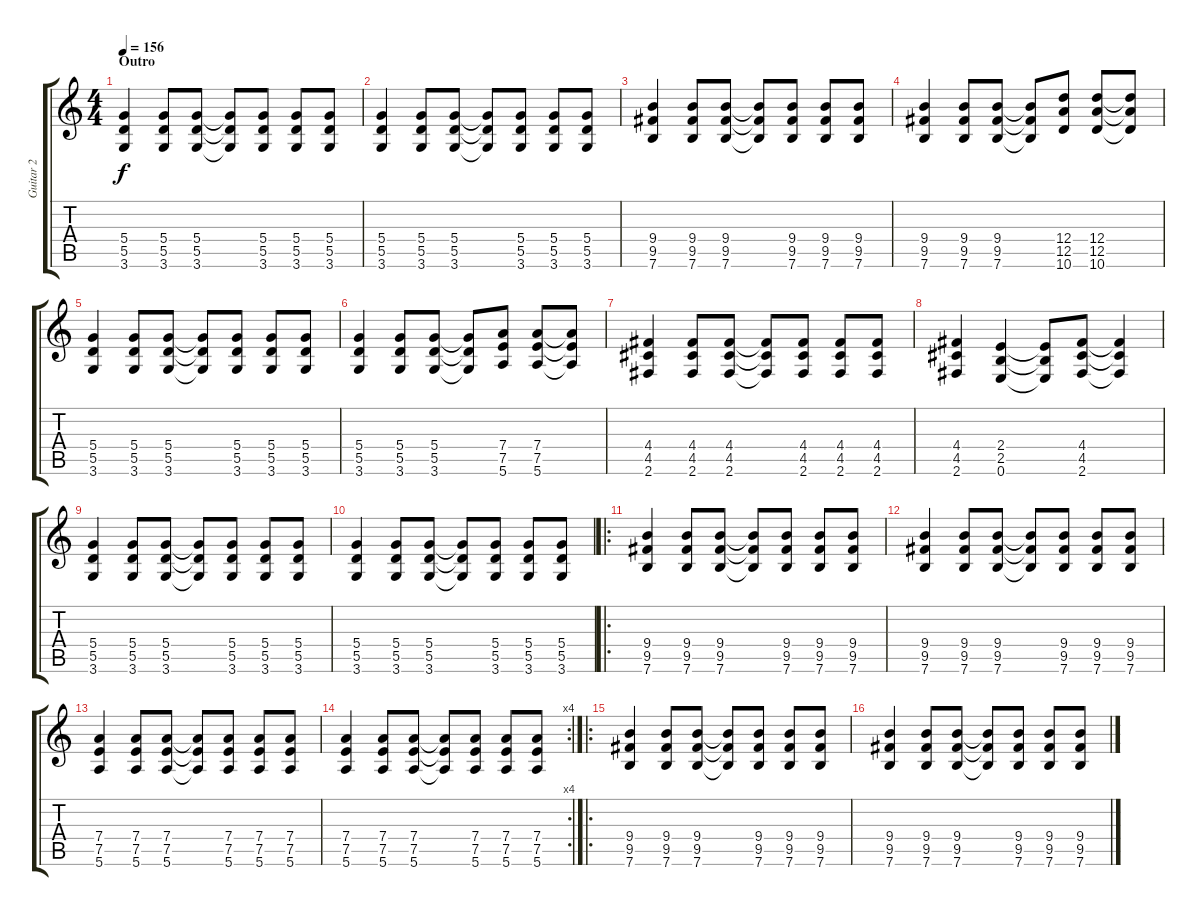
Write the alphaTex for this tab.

\track ("Guitar 2" "Guitar 2") {instrument distortionguitar}
\staff {score tabs}
\tuning (E4 B3 G3 D3 A2 E2) {hide}
\ts (4 4)
\section ("" "Outro")
\tempo 156
\clef g2
\ks c
(5.4 5.5 3.6).4{dy f} (5.4 5.5 3.6).8 (5.4 5.5 3.6).8 (5.4{t} 5.5{t} 3.6{t}).8 (5.4 5.5 3.6).8 (5.4 5.5 3.6).8 (5.4 5.5 3.6).8 |
(5.4 5.5 3.6).4 (5.4 5.5 3.6).8 (5.4 5.5 3.6).8 (5.4{t} 5.5{t} 3.6{t}).8 (5.4 5.5 3.6).8 (5.4 5.5 3.6).8 (5.4 5.5 3.6).8 |
(9.4 9.5 7.6).4 (9.4 9.5 7.6).8 (9.4 9.5 7.6).8 (9.4{t} 9.5{t} 7.6{t}).8 (9.4 9.5 7.6).8 (9.4 9.5 7.6).8 (9.4 9.5 7.6).8 |
(9.4 9.5 7.6).4 (9.4 9.5 7.6).8 (9.4 9.5 7.6).8 (9.4{t} 9.5{t} 7.6{t}).8 (12.4 12.5 10.6).8 (12.4 12.5 10.6).8 (12.4{t} 12.5{t} 10.6{t}).8 |
(5.4 5.5 3.6).4 (5.4 5.5 3.6).8 (5.4 5.5 3.6).8 (5.4{t} 5.5{t} 3.6{t}).8 (5.4 5.5 3.6).8 (5.4 5.5 3.6).8 (5.4 5.5 3.6).8 |
(5.4 5.5 3.6).4 (5.4 5.5 3.6).8 (5.4 5.5 3.6).8 (5.4{t} 5.5{t} 3.6{t}).8 (7.4 7.5 5.6).8 (7.4 7.5 5.6).8 (7.4{t} 7.5{t} 5.6{t}).8 |
(4.4 4.5 2.6).4 (4.4 4.5 2.6).8 (4.4 4.5 2.6).8 (4.4{t} 4.5{t} 2.6{t}).8 (4.4 4.5 2.6).8 (4.4 4.5 2.6).8 (4.4 4.5 2.6).8 |
(4.4 4.5 2.6).4 (2.4 2.5 0.6).4 (2.4{t} 2.5{t} 0.6{t}).8 (4.4 4.5 2.6).8 (4.4{t} 4.5{t} 2.6{t}).4 |
(5.4 5.5 3.6).4 (5.4 5.5 3.6).8 (5.4 5.5 3.6).8 (5.4{t} 5.5{t} 3.6{t}).8 (5.4 5.5 3.6).8 (5.4 5.5 3.6).8 (5.4 5.5 3.6).8 |
(5.4 5.5 3.6).4 (5.4 5.5 3.6).8 (5.4 5.5 3.6).8 (5.4{t} 5.5{t} 3.6{t}).8 (5.4 5.5 3.6).8 (5.4 5.5 3.6).8 (5.4 5.5 3.6).8 |
\ro
(9.4 9.5 7.6).4 (9.4 9.5 7.6).8 (9.4 9.5 7.6).8 (9.4{t} 9.5{t} 7.6{t}).8 (9.4 9.5 7.6).8 (9.4 9.5 7.6).8 (9.4 9.5 7.6).8 |
(9.4 9.5 7.6).4 (9.4 9.5 7.6).8 (9.4 9.5 7.6).8 (9.4{t} 9.5{t} 7.6{t}).8 (9.4 9.5 7.6).8 (9.4 9.5 7.6).8 (9.4 9.5 7.6).8 |
(7.4 7.5 5.6).4 (7.4 7.5 5.6).8 (7.4 7.5 5.6).8 (7.4{t} 7.5{t} 5.6{t}).8 (7.4 7.5 5.6).8 (7.4 7.5 5.6).8 (7.4 7.5 5.6).8 |
\rc 4
(7.4 7.5 5.6).4 (7.4 7.5 5.6).8 (7.4 7.5 5.6).8 (7.4{t} 7.5{t} 5.6{t}).8 (7.4 7.5 5.6).8 (7.4 7.5 5.6).8 (7.4 7.5 5.6).8 |
\ro
(9.4 9.5 7.6).4 (9.4 9.5 7.6).8 (9.4 9.5 7.6).8 (9.4{t} 9.5{t} 7.6{t}).8 (9.4 9.5 7.6).8 (9.4 9.5 7.6).8 (9.4 9.5 7.6).8 |
(9.4 9.5 7.6).4 (9.4 9.5 7.6).8 (9.4 9.5 7.6).8 (9.4{t} 9.5{t} 7.6{t}).8 (9.4 9.5 7.6).8 (9.4 9.5 7.6).8 (9.4 9.5 7.6).8
